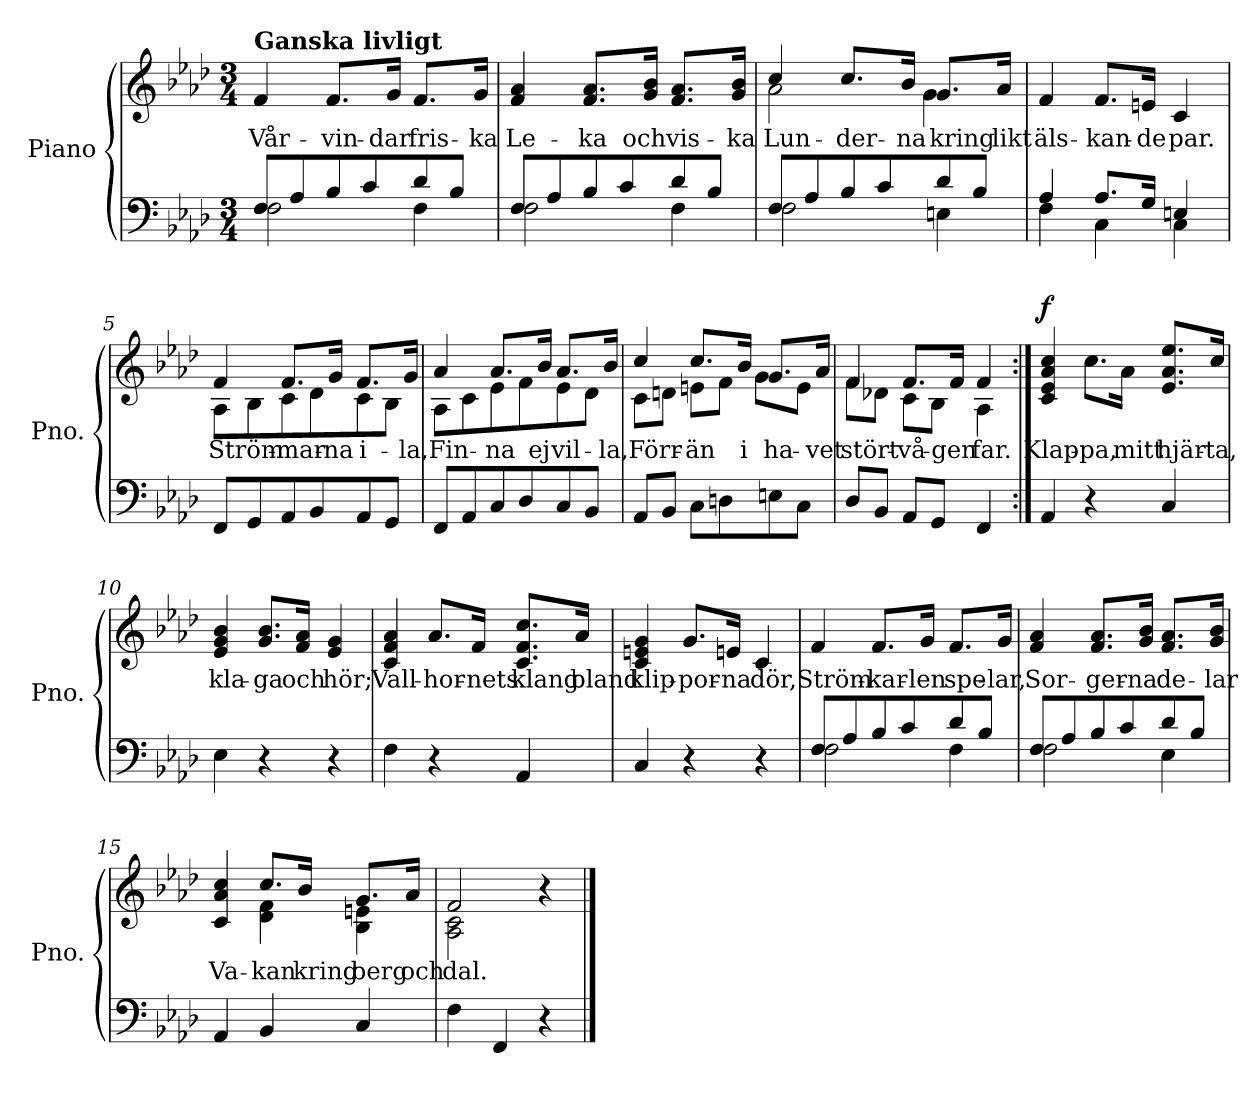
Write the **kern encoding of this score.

**kern	**kern	**text	**dynam
*part1	*part1	*part1	*part1
*staff2	*staff1	*staff1	*staff1/2
*I"Piano	*	*	*
*I'Pno.	*	*	*
*clefF4	*clefG2	*	*
*k[b-e-a-d-]	*k[b-e-a-d-]	*	*
*M3/4	*M3/4	*	*
=1	=1	=1	=1
*^	*	*	*
!	!	!LO:TX:a:B:t=Ganska livligt	!	!
!	!	!	!LO:LY:b	!
8F/L	2F\	4f/	Vår-	.
8A-/	.	.	.	.
!	!	!	!LO:LY:b	!
8B-/	.	8.f/L	-vin-	.
8c/	.	.	.	.
!	!	!	!LO:LY:b	!
.	.	16g/Jk	-dar	.
!	!	!	!LO:LY:b	!
8d-/	4F\	8.f/L	fris-	.
8B-/J	.	.	.	.
!	!	!	!LO:LY:b	!
.	.	16g/Jk	-ka	.
=2	=2	=2	=2	=2
!	!	!	!LO:LY:b	!
8F/L	2F\	4f/ 4a-/	Le-	.
8A-/	.	.	.	.
!	!	!	!LO:LY:b	!
8B-/	.	8.f/ 8.a-/L	-ka	.
8c/	.	.	.	.
!	!	!	!LO:LY:b	!
.	.	16g/ 16b-/Jk	och	.
!	!	!	!LO:LY:b	!
8d-/	4F\	8.f/ 8.a-/L	vis-	.
8B-/J	.	.	.	.
!	!	!	!LO:LY:b	!
.	.	16g/ 16b-/Jk	-ka	.
=3	=3	=3	=3	=3
!	!	!	!LO:LY:b	!
*	*	*^	*	*
8F/L	2F\	4cc/	2a-\	Lun-	.
8A-/	.	.	.	.	.
!	!	!	!	!LO:LY:b	!
8B-/	.	8.cc/L	.	-der-	.
8c/	.	.	.	.	.
!	!	!	!	!LO:LY:b	!
.	.	16b-/Jk	.	-na	.
!	!	!	!	!LO:LY:b	!
8d-/	4En\	8.g/L	4g\	kring	.
8B-/J	.	.	.	.	.
!	!	!	!	!LO:LY:b	!
.	.	16a-/Jk	.	likt	.
*	*	*v	*v	*	*
!!LO:LB:g=z
=4	=4	=4	=4	=4
!	!	!	!LO:LY:b	!
4A-/	4F\	4f/	äls-	.
!	!	!	!LO:LY:b	!
8.A-/L	4C\	8.f/L	-kan-	.
!	!	!	!LO:LY:b	!
16G/Jk	.	16en/Jk	-de	.
!	!	!	!LO:LY:b	!
4En/	4C\	4c/	par.	.
=5	=5	=5	=5	=5
!	!	!	!LO:LY:b	!
*v	*v	*^	*	*
8FF/L	4f/	8A-\L	Ström-	.
8GG/	.	8B-\	.	.
!	!	!	!LO:LY:b	!
8AA-/	8.f/L	8c\	-mar-	.
8BB-/	.	8d-\	.	.
!	!	!	!LO:LY:b	!
.	16g/Jk	.	-na	.
!	!	!	!LO:LY:b	!
8AA-/	8.f/L	8c\	i-	.
8GG/J	.	8B-\J	.	.
!	!	!	!LO:LY:b	!
.	16g/Jk	.	-la,	.
=6	=6	=6	=6	=6
!	!	!	!LO:LY:b	!
8FF/L	4a-/	8A-\L	Fin-	.
8AA-/	.	8c\	.	.
!	!	!	!LO:LY:b	!
8C/	8.a-/L	8e-\	-na	.
8D-/	.	8f\	.	.
!	!	!	!LO:LY:b	!
.	16b-/Jk	.	ej	.
!	!	!	!LO:LY:b	!
8C/	8.a-/L	8e-\	vil-	.
8BB-/J	.	8d-\J	.	.
!	!	!	!LO:LY:b	!
.	16b-/Jk	.	-la,	.
!!LO:LB:g=z	!!
=7	=7	=7	=7	=7
!	!	!	!LO:LY:b	!
8AA-/L	4cc/	8c\L	Förr-	.
8BB-/J	.	8dn\J	.	.
!	!	!	!LO:LY:b	!
8C\L	8.cc/L	8en\L	-än	.
8Dn\	.	8f\J	.	.
!	!	!	!LO:LY:b	!
.	16b-/Jk	.	i	.
!	!	!	!LO:LY:b	!
8En\	8.g/L	8g\L	ha-	.
8C\J	.	8e\J	.	.
!	!	!	!LO:LY:b	!
.	16a-/Jk	.	-vet	.
=8	=8	=8	=8	=8
!	!	!	!LO:LY:b	!
8D-/L	4f/	8f\L	stört-	.
8BB-/J	.	8d-X\J	.	.
!	!	!	!LO:LY:b	!
8AA-/L	8.f/L	8c\L	-vå-	.
8GG/J	.	8B-\J	.	.
!	!	!	!LO:LY:b	!
.	16f/Jk	.	-gen	.
!	!	!	!LO:LY:b	!
4FF/	4f/	4A-\	far.	.
=9:|!	=9:|!	=9:|!	=9:|!	=9:|!
!	!	!	!LO:LY:b	!LO:DY:a
*	*v	*v	*	*
4AA-/	4c/ 4e-/ 4a-/ 4cc/	Klap-	f
!	!	!LO:LY:b	!
4r	8.cc\L	-pa,	.
!	!	!LO:LY:b	!
.	16a-\Jk	mitt	.
!	!	!LO:LY:b	!
4C/	8.e-/ 8.a-/ 8.ee-/L	hjär-	.
!	!	!LO:LY:b	!
.	16cc/Jk	-ta,	.
!!LO:LB:g=z
=10	=10	=10	=10
!	!	!LO:LY:b	!
4E-\	4e-/ 4g/ 4b-/	kla-	.
!	!	!LO:LY:b	!
4r	8.g/ 8.b-/L	-ga	.
!	!	!LO:LY:b	!
.	16f/ 16a-/Jk	och	.
!	!	!LO:LY:b	!
4r	4e-/ 4g/	hör;	.
=11	=11	=11	=11
!	!	!LO:LY:b	!
4F\	4c/ 4f/ 4a-/	Vall-	.
!	!	!LO:LY:b	!
4r	8.a-/L	-hor-	.
!	!	!LO:LY:b	!
.	16f/Jk	-nets	.
!	!	!LO:LY:b	!
4AA-/	8.c/ 8.f/ 8.cc/L	klang	.
!	!	!LO:LY:b	!
.	16a-/Jk	bland	.
=12	=12	=12	=12
!	!	!LO:LY:b	!
4C/	4c/ 4en/ 4g/	klip-	.
!	!	!LO:LY:b	!
4r	8.g/L	-por-	.
!	!	!LO:LY:b	!
.	16en/Jk	-na	.
!	!	!LO:LY:b	!
4r	4c/	dör,	.
!!LO:LB:g=z
=13	=13	=13	=13
*^	*	*	*
!	!	!	!LO:LY:b	!
8F/L	2F\	4f/	Ström-	.
8A-/	.	.	.	.
!	!	!	!LO:LY:b	!
8B-/	.	8.f/L	-kar-	.
8c/	.	.	.	.
!	!	!	!LO:LY:b	!
.	.	16g/Jk	-len	.
!	!	!	!LO:LY:b	!
8d-/	4F\	8.f/L	spe-	.
8B-/J	.	.	.	.
!	!	!	!LO:LY:b	!
.	.	16g/Jk	-lar,	.
=14	=14	=14	=14	=14
!	!	!	!LO:LY:b	!
8F/L	2F\	4f/ 4a-/	Sor-	.
8A-/	.	.	.	.
!	!	!	!LO:LY:b	!
8B-/	.	8.f/ 8.a-/L	-ger-	.
8c/	.	.	.	.
!	!	!	!LO:LY:b	!
.	.	16g/ 16b-/Jk	-na	.
!	!	!	!LO:LY:b	!
8d-/	4E-\	8.f/ 8.a-/L	de-	.
8B-/J	.	.	.	.
!	!	!	!LO:LY:b	!
.	.	16g/ 16b-/Jk	-lar	.
*v	*v	*	*	*
=15	=15	=15	=15
!	!	!LO:LY:b	!
*	*^	*	*
4AA-/	4c/ 4a-/ 4cc/	4ryy	Va-	.
!	!	!	!LO:LY:b	!
4BB-/	8.cc/L	4d-\ 4f\	-kan	.
!	!	!	!LO:LY:b	!
.	16b-/Jk	.	kring	.
!	!	!	!LO:LY:b	!
4C/	8.g/L	4B-\ 4en\	berg	.
!	!	!	!LO:LY:b	!
.	16a-/Jk	.	och	.
=16	=16	=16	=16	=16
!	!	!	!LO:LY:b	!
4F\	2f/	2A-\ 2c\	dal.	.
4FF/	.	.	.	.
4r	4r	4ryy	.	.
*	*v	*v	*	*
==	==	==	==
*-	*-	*-	*-
